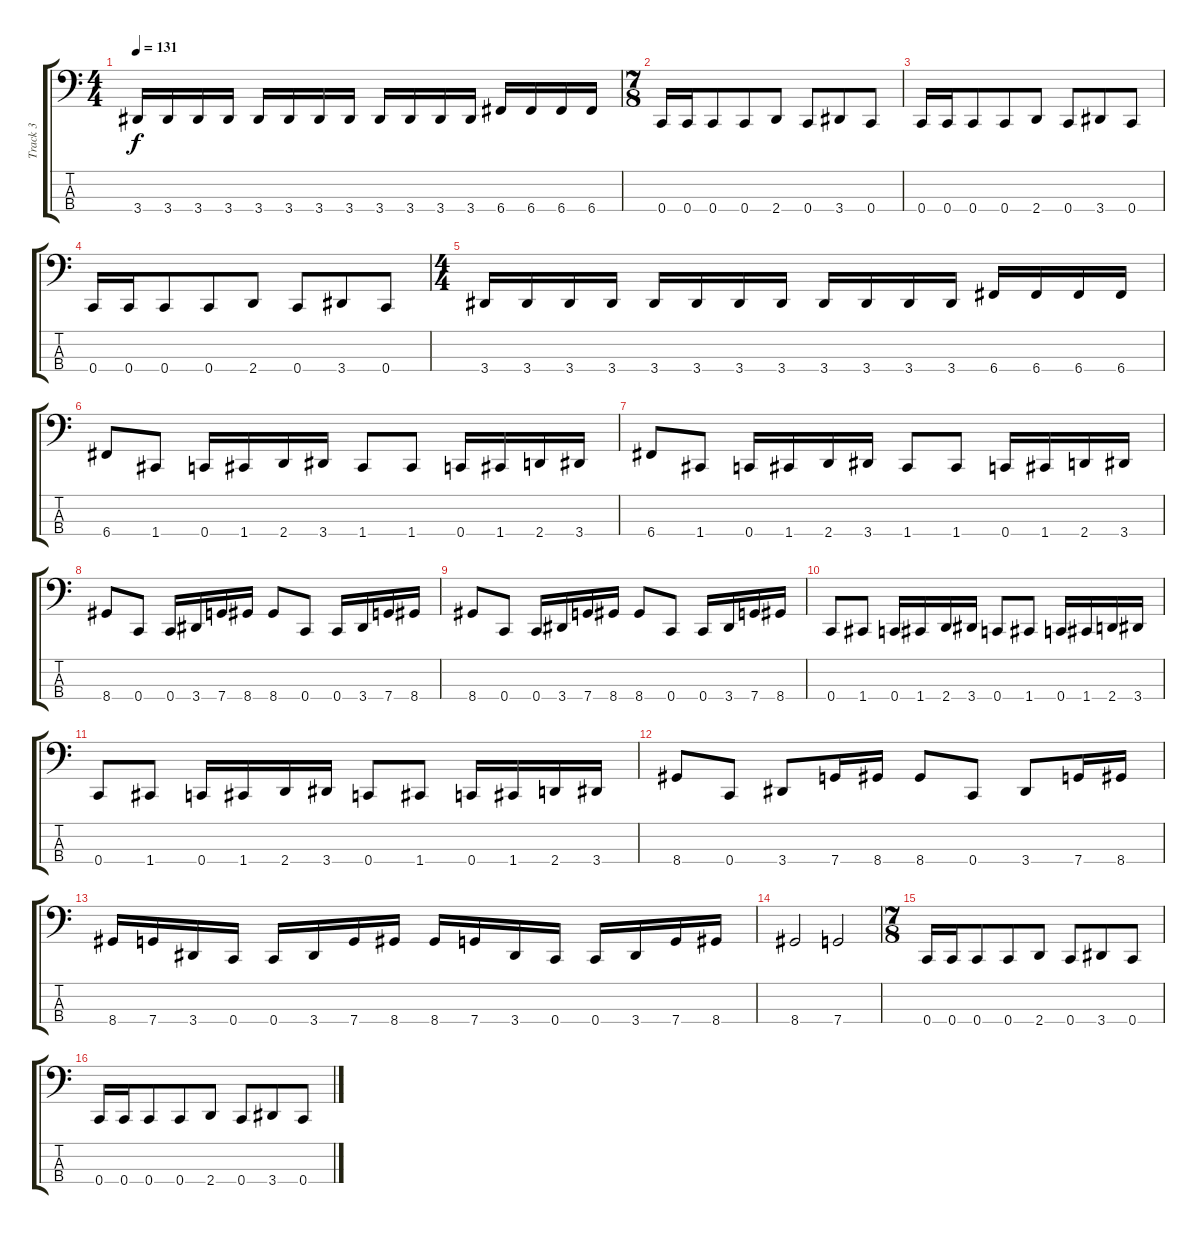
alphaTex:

\track ("Track 3" "Track 3") {instrument electricbasspick}
\staff {score tabs}
\tuning (F2 C2 G1 C1) {hide}
\ts (4 4)
\tempo 131
\clef f4
\ks c
3.4.16{dy f} 3.4.16 3.4.16 3.4.16 3.4.16 3.4.16 3.4.16 3.4.16 3.4.16 3.4.16 3.4.16 3.4.16 6.4.16 6.4.16 6.4.16 6.4.16 |
\ts (7 8)
0.4.16 0.4.16 0.4.8 0.4.8 2.4.8 0.4.8 3.4.8 0.4.8 |
0.4.16 0.4.16 0.4.8 0.4.8 2.4.8 0.4.8 3.4.8 0.4.8 |
0.4.16 0.4.16 0.4.8 0.4.8 2.4.8 0.4.8 3.4.8 0.4.8 |
\ts (4 4)
3.4.16 3.4.16 3.4.16 3.4.16 3.4.16 3.4.16 3.4.16 3.4.16 3.4.16 3.4.16 3.4.16 3.4.16 6.4.16 6.4.16 6.4.16 6.4.16 |
6.4.8 1.4.8 0.4.16 1.4.16 2.4.16 3.4.16 1.4.8 1.4.8 0.4.16 1.4.16 2.4.16 3.4.16 |
6.4.8 1.4.8 0.4.16 1.4.16 2.4.16 3.4.16 1.4.8 1.4.8 0.4.16 1.4.16 2.4.16 3.4.16 |
8.4.8 0.4.8 0.4.16 3.4.16 7.4.16 8.4.16 8.4.8 0.4.8 0.4.16 3.4.16 7.4.16 8.4.16 |
8.4.8 0.4.8 0.4.16 3.4.16 7.4.16 8.4.16 8.4.8 0.4.8 0.4.16 3.4.16 7.4.16 8.4.16 |
0.4.8 1.4.8 0.4.16 1.4.16 2.4.16 3.4.16 0.4.8 1.4.8 0.4.16 1.4.16 2.4.16 3.4.16 |
0.4.8 1.4.8 0.4.16 1.4.16 2.4.16 3.4.16 0.4.8 1.4.8 0.4.16 1.4.16 2.4.16 3.4.16 |
8.4.8 0.4.8 3.4.8 7.4.16 8.4.16 8.4.8 0.4.8 3.4.8 7.4.16 8.4.16 |
8.4.16 7.4.16 3.4.16 0.4.16 0.4.16 3.4.16 7.4.16 8.4.16 8.4.16 7.4.16 3.4.16 0.4.16 0.4.16 3.4.16 7.4.16 8.4.16 |
8.4.2 7.4.2 |
\ts (7 8)
0.4.16 0.4.16 0.4.8 0.4.8 2.4.8 0.4.8 3.4.8 0.4.8 |
0.4.16 0.4.16 0.4.8 0.4.8 2.4.8 0.4.8 3.4.8 0.4.8
